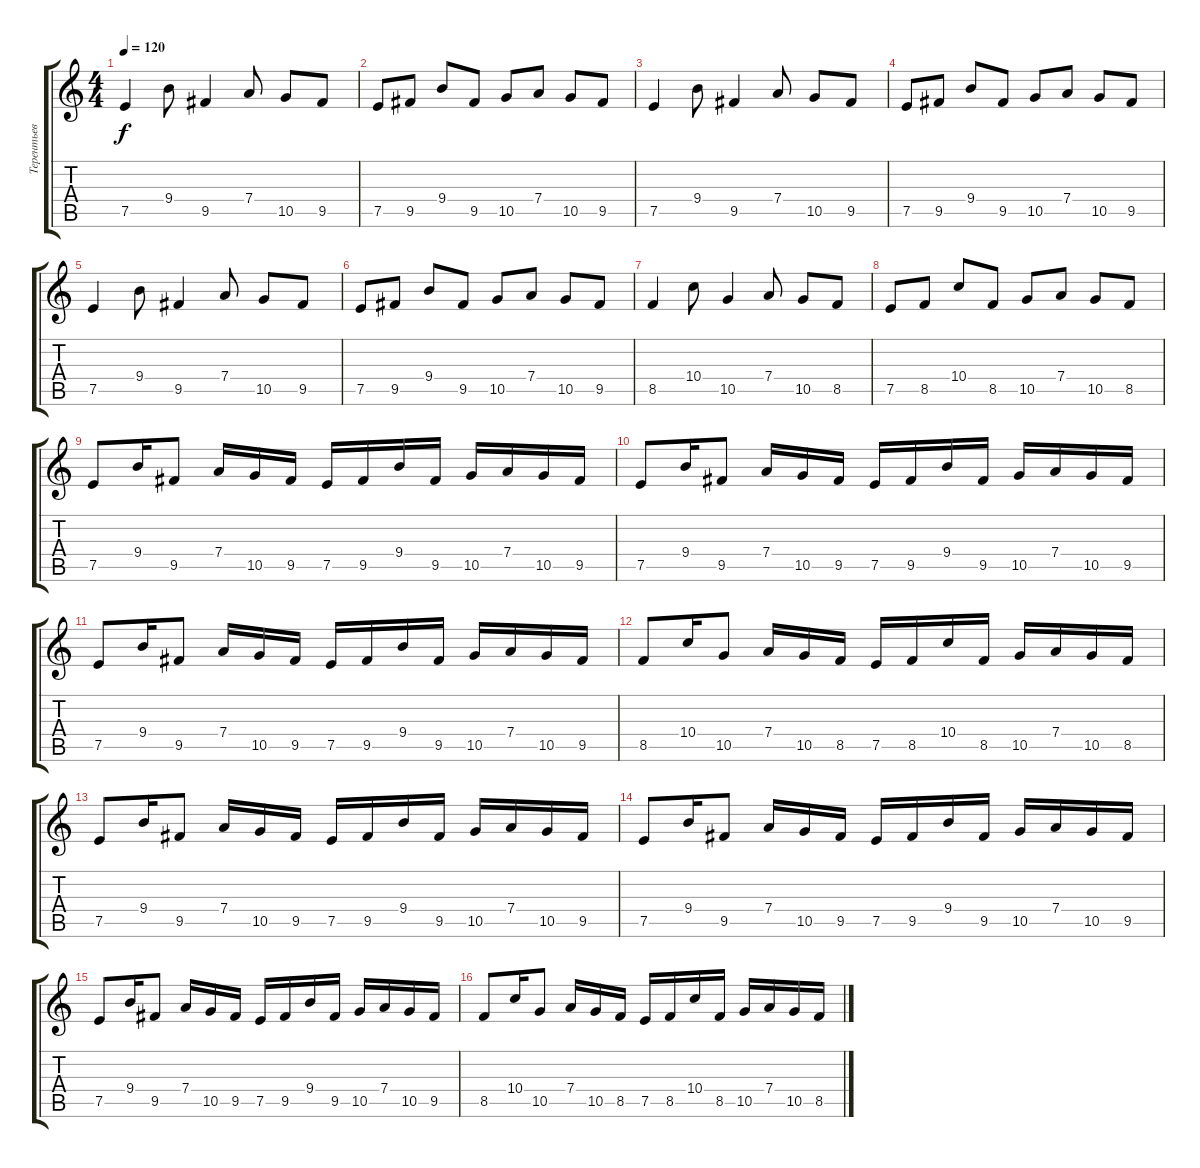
\track ("Терентьев" "Терентьев") {instrument distortionguitar}
\staff {score tabs}
\tuning (E4 B3 G3 D3 A2 E2) {hide}
\ts (4 4)
\tempo 120
\clef g2
\ks c
7.5.4{dy f instrument distortionguitar} 9.4.8 9.5.4 7.4.8 10.5.8 9.5.8 |
7.5.8 9.5.8 9.4.8 9.5.8 10.5.8 7.4.8 10.5.8 9.5.8 |
7.5.4 9.4.8 9.5.4 7.4.8 10.5.8 9.5.8 |
7.5.8 9.5.8 9.4.8 9.5.8 10.5.8 7.4.8 10.5.8 9.5.8 |
7.5.4 9.4.8 9.5.4 7.4.8 10.5.8 9.5.8 |
7.5.8 9.5.8 9.4.8 9.5.8 10.5.8 7.4.8 10.5.8 9.5.8 |
8.5.4 10.4.8 10.5.4 7.4.8 10.5.8 8.5.8 |
7.5.8 8.5.8 10.4.8 8.5.8 10.5.8 7.4.8 10.5.8 8.5.8 |
7.5.8 9.4.16 9.5.8 7.4.16 10.5.16 9.5.16 7.5.16 9.5.16 9.4.16 9.5.16 10.5.16 7.4.16 10.5.16 9.5.16 |
7.5.8 9.4.16 9.5.8 7.4.16 10.5.16 9.5.16 7.5.16 9.5.16 9.4.16 9.5.16 10.5.16 7.4.16 10.5.16 9.5.16 |
7.5.8 9.4.16 9.5.8 7.4.16 10.5.16 9.5.16 7.5.16 9.5.16 9.4.16 9.5.16 10.5.16 7.4.16 10.5.16 9.5.16 |
8.5.8 10.4.16 10.5.8 7.4.16 10.5.16 8.5.16 7.5.16 8.5.16 10.4.16 8.5.16 10.5.16 7.4.16 10.5.16 8.5.16 |
7.5.8 9.4.16 9.5.8 7.4.16 10.5.16 9.5.16 7.5.16 9.5.16 9.4.16 9.5.16 10.5.16 7.4.16 10.5.16 9.5.16 |
7.5.8 9.4.16 9.5.8 7.4.16 10.5.16 9.5.16 7.5.16 9.5.16 9.4.16 9.5.16 10.5.16 7.4.16 10.5.16 9.5.16 |
7.5.8 9.4.16 9.5.8 7.4.16 10.5.16 9.5.16 7.5.16 9.5.16 9.4.16 9.5.16 10.5.16 7.4.16 10.5.16 9.5.16 |
8.5.8 10.4.16 10.5.8 7.4.16 10.5.16 8.5.16 7.5.16 8.5.16 10.4.16 8.5.16 10.5.16 7.4.16 10.5.16 8.5.16
